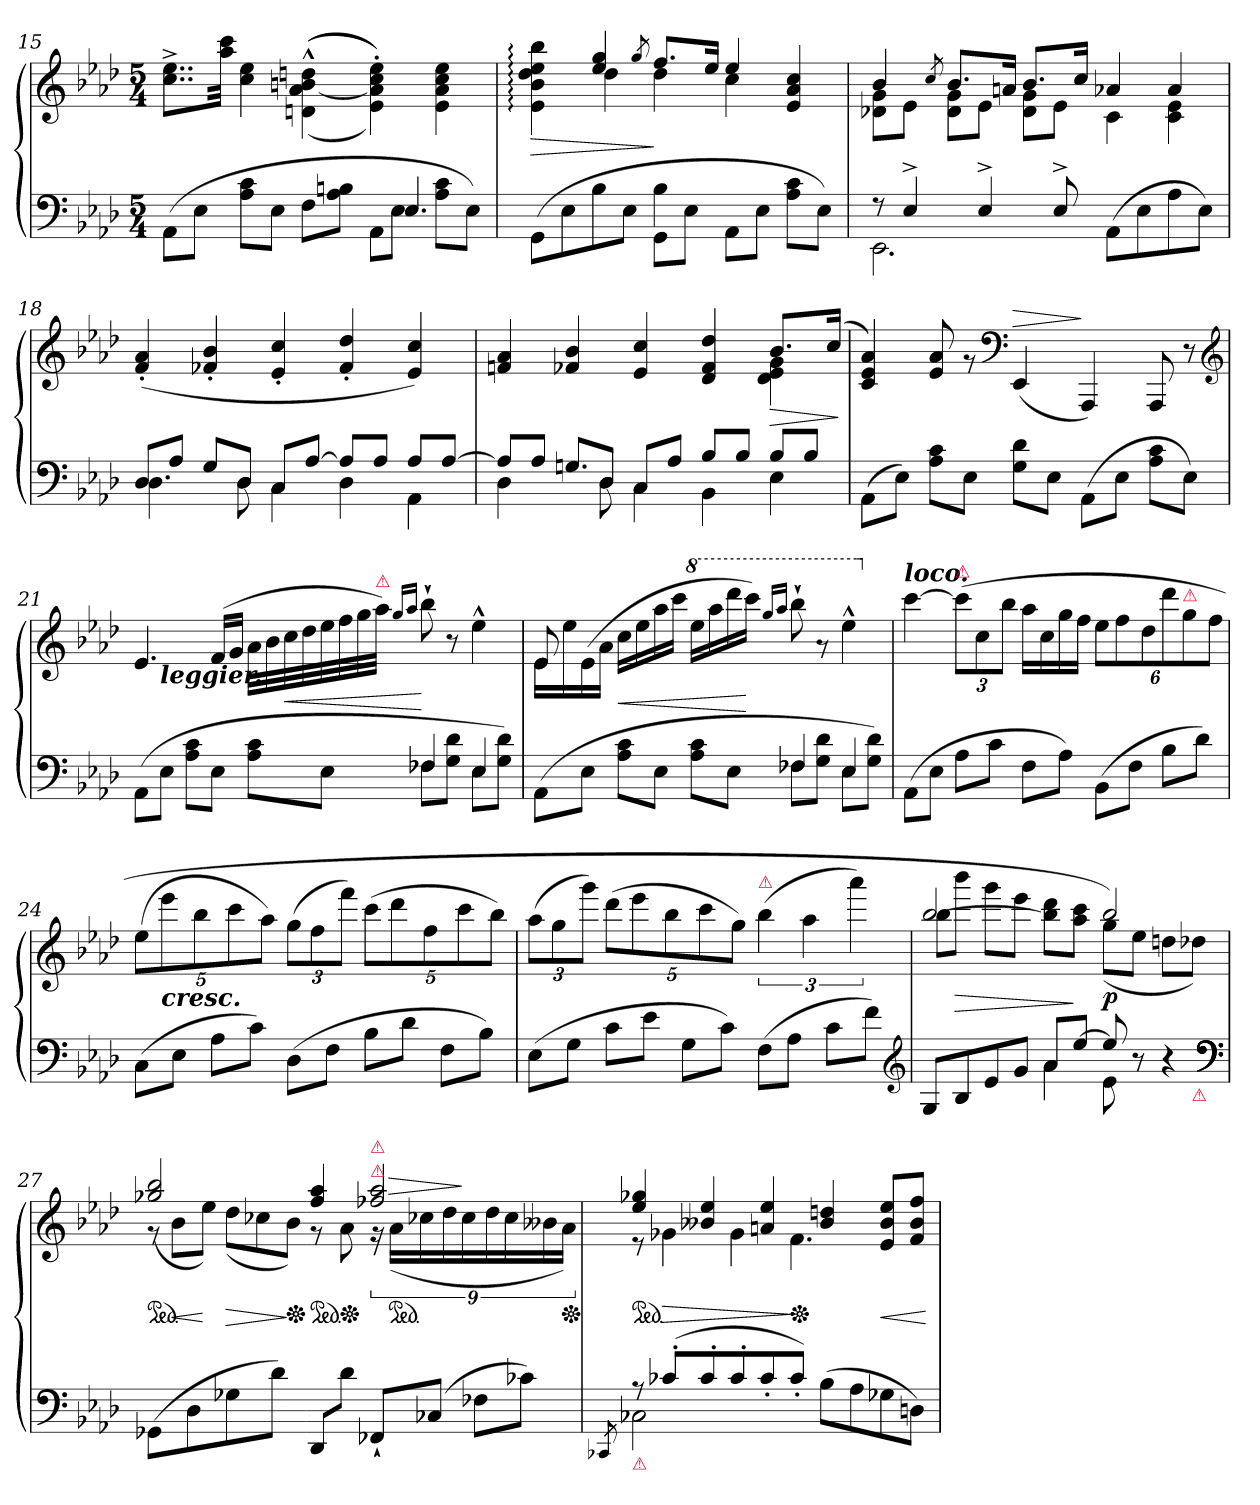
**kern	**kern	**dynam
*part1	*part1	*part1
*staff2	*staff1	*staff1/2
*clefF4	*clefG2	*
*k[b-e-a-d-]	*k[b-e-a-d-]	*
*A-:	*A-:	*
*M5/4	*M5/4	*
=15	=15	=15
*^	*	*
2.ryy	(>8AA-\L	8..cc^> 8..ee-^>L	.
.	8E-J	.	.
.	.	32aa- 32cccJkk	.
.	8A- 8cL	4cc 4ee-	.
.	8E-J	.	.
.	8FL	(<(>(>4dnj^^>\ [4a-^^>\ 4bn^^>\ 4ddn^^>\	.
.	8A- 8BnJ	.	.
8ryy	8AA-L	4e-'\ 4a-]'\ 4cc'\ 4ee-'\)))	.
4.E-	8E-J	.	.
.	8A- 8cL	4e-\ 4a-\ 4cc\ 4ee-\	.
.	8E-J)	.	.
=16	=16	=16	=16
*	*	*^	*
(>8GGL	2ryy	4ryy	4e-: 4b-: 4dd-: 4ee-: 4bb-:	>
8E-	.	.	.	.
8B-	.	4ee- 4gg	4dd-	.
8E-J	.	.	.	.
.	.	8qgg/	.	.
4B-\	8GGL	8.ffL	4dd-	]
.	8E-J	.	.	.
.	.	16ee-Jk	.	.
4ryy	8AA-\L	4ee-	4cc	.
.	8E-J	.	.	.
8A- 8cL	4ryy	4e- 4a- 4cc	4ryy	.
8E-J)	.	.	.	.
=17	=17	=17	=17	=17
8r	2.EE-	4b-	8d-X 8gL	.
4E-^<	.	.	8e-J	.
.	.	8qcc/	.	.
.	.	8.b-L	8d- 8gL	.
4E-^<	.	.	8e-J	.
.	.	16anJk	.	.
.	.	8.b-L	8d- 8gL	.
8E-^<	.	.	8e-J	.
.	.	16ccJk	.	.
2ryy	(>8AA-L	4a-X	4c	.
.	8E-	.	.	.
.	8A-	4a-	4c 4e-	.
.	8E-J)	.	.	.
*	*	*v	*v	*
=18	=18	=18	=18
8D-L	4.D-	(>4f'> 4a-'>	.
8A-J	.	.	.
8GL	.	4f-X'> 4b-'>	.
8D-J	8D-	.	.
8CL	4C	4e-'> 4cc'>	.
[8A-J	.	.	.
8A-L]	4D-	4f-'> 4dd-'>	.
8A-J	.	.	.
8A-L	4AA-	4e- 4cc)	.
[8A-J	.	.	.
=19	=19	=19	=19
!	!LO:N:vis=4	!	!
*	*	*^	*
8A-L]	4.D-	4fn 4a-	1ryy	.
8A-J	.	.	.	.
!LO:N:vis=8.	!	!	!	!
8GnL	.	4f-X 4b-	.	.
8D-J	8D-	.	.	.
8CL	4C	4e- 4cc	.	.
8A-J	.	.	.	.
8B-L	4BB-	4d- 4f- 4dd-	.	.
8B-J	.	.	.	.
8B-L	4E-	8.b-L	4d- 4e- 4g	>
8B-J	.	.	.	.
.	.	(>16ccJk	.	.
*v	*v	*	*	*
*	*v	*v	*
.	.	]
=20	=20	=20
(>8AA-\L	4c 4e- 4a-)	.
8E-J)	.	.
8A- 8cL	8e- 8a-	.
8E-J	8rg	.
*	*clefF4	*
!	!	!LO:HP:a
8G 8d-L	(<4EE-	>
8E-J	.	.
(>8AA-\L	4AAA-)	]
8E-J	.	.
8A- 8cL	8AAA-	.
8E-J)	8r	.
*	*clefG2	*
=21	=21	=21
*^	*^	*
2.ryy	(>8AA-\L	4.e-	8ryy	.
!	!	!	!LO:TX:b:Bi:t=leggier.	!
.	8E-J	.	1ryy	.
.	8A- 8cL	.	.	.
.	8E-J	(>16fLL	.	.
.	.	16gJJ	.	.
.	8A- 8cL	32a-LLL	.	.
.	.	32b-	.	.
.	.	32cc	.	<
.	.	32dd-	.	.
.	8E-J	32ee-	.	.
.	.	32ff	.	.
.	.	32gg	.	.
!	!	!LO:TX:a:color=crimson:t=⚠	!	!
.	.	32aa-JJJ)	.	.
.	.	16qqgg/LL	.	.
.	.	16qqaa-/JJ	.	.
4F-X	8F-XL	8bb-`>	.	[
.	8G 8d-J	8r	.	.
4E-	8E-L	4ee-^^>	.	.
.	8G 8d-J)	.	8ryy	.
=22	=22	=22	=22	=22
2.ryy	(>8AA-\L	8e-	16e-LL	.
.	.	.	16ee-	.
.	8E-J	8ryy	(>16e-	.
.	.	.	16a-JJ	.
.	8A- 8cL	1ryy	16ccLL	<
.	.	.	16ee-	.
.	8E-J	.	16aa-	.
.	.	.	16cccJJ	.
*	*	*8va	*	*
.	8A- 8cL	.	16eee-LL	.
.	.	.	16aaa-	.
.	8E-J	.	16dddd-	.
.	.	.	16ccccJJ)	[
.	.	.	16qqgggLL	.
.	.	.	16qqaaa-JJ	.
4F-X	8F-XL	.	8bbb-`>	.
.	8G 8d-J	.	8raa	.
4E-	8E-L	.	4eee-^^>	.
.	8G 8d-J)	.	.	.
*v	*v	*	*	*
*	*v	*v	*
=23	=23	=23
*	*X8va	*
*^	*	*
!	!	!LO:TX:a:Bi:t=loco.	!
*v	*v	*	*
(8AA-\L	[4ccc	.
8E-J	.	.
!	!LO:TX:a:color=crimson:t=⚠	!
8A-L	(>12cccL]	.
.	12cc	.
8cJ	.	.
.	12bb-J	.
8FL	16aa-LL	.
.	16cc	.
8A-J)	16gg	.
.	16ffJJ	.
(8BB-L	12ee-L	.
.	12ff	.
8FJ	.	.
.	12dd-	.
8B-L	12ddd-	.
!	!LO:TX:a:color=crimson:t=⚠	!
.	12gg	.
8d-J)	.	.
.	12ffJ	.
=24	=24	=24
(>8CL	(>10ee-L	.
!	!LO:TX:c:Bi:t=cresc.	!
.	10eee-	.
8E-J	.	.
.	10bb-	.
8A-L	.	.
.	10ccc	.
8cJ)	.	.
.	10aa-J)	.
(>8D-L	(>12ggL	.
.	12ff	.
8FJ	.	.
.	12fffJ)	.
8B-L	(>10cccL	.
.	10ddd-	.
8d-J	.	.
.	10ff	.
8FL	.	.
.	10ccc	.
8B-J)	.	.
.	10bb-J)	.
=25	=25	=25
(>8E-L	(>12aa-L	.
.	12gg	.
8GJ	.	.
.	12gggJ)	.
8cL	(>10ddd-L	.
.	10eee-	.
8e-J	.	.
.	10bb-	.
8GL	.	.
.	10ccc	.
8cJ)	.	.
.	10ggJ)	.
!	!LO:TX:a:color=crimson:t=⚠	!
(>8FL	(>6bb-	.
8A-J	.	.
.	6aa-	.
8cL	.	.
.	6aaa-)	.
8fJ)	.	.
*clefG2	*	*
=26	=26	=26
*^	*^	*
*	*^	*	*	*
8GL	2ryy	1ryy	[2bb-	8bb-L	.
8B-	.	.	.	8bbb-J	>
8e-	.	.	.	8gggL	.
8gJ	.	.	.	8eee-J	.
8a-L	4a-	.	4ryy	8bb-] 8ddd-L	.
[8ee-J	.	.	.	8aa- 8cccJ	]
8ee-]	8e-	.	2bb-)	(>8ggL	p
8r	8ryy	.	.	8ee-J	.
4r	4ryy	8ryy	.	8ddnL	.
!	!	!LO:TX:b:color=crimson:t=⚠	!	!	!
.	.	8ryy	.	8dd-XJ)	.
*clefF4	*	*	*	*	*
*v	*v	*v	*	*	*
=27	=27	=27	=27
*	*	*Xtuplet	*
*	*ped	*	*
(8GG-XL	2gg-X 2bb-	(>12r	.
.	.	12b-L	<
8D-	.	.	.
.	.	12ee-J)	[
8G-X	.	(>12dd-L	>
.	.	12cc-X	.
*	*Xped	*	*
8d-J)	.	.	.
.	.	12b-J)	]
*	*ped	*	*
8DD-/L	4ff 4aa-	8rg	.
*	*Xped	*	*
8d-\J	.	8a-	.
*	*	*tuplet	*
!	!LO:TX:a:color=crimson:t=⚠	!	!
!	!LO:TX:a:color=crimson:t=⚠	!	!
8FF-X`<L	2ff-X 2aa-	18rg	.
!	!	!	!LO:HP:a
*	*ped	*	*
.	.	(>18a-LL	>
.	.	18cc-X	.
(8C-XJ	.	.	.
.	.	18dd-	.
.	.	18cc-	]
8F-XL	.	.	.
.	.	18dd-	.
.	.	18cc-	.
8c-XJ)	.	.	.
.	.	18b--X	.
*	*Xped	*	*
.	.	18a-JJ)	.
=28	=28	=28	=28
*^	*	*	*
.	8qCC-X/	.	.	.
!LO:TX:b:color=crimson:t=⚠	!	!	!	!
*	*	*ped	*	*
8rA	2C-X	4ee- 4gg-X	8re	.
(<8c-X'<L	.	.	4g-X	>
8c-'<	.	4b--X 4ee-	.	.
8c-'<	.	.	4g-	.
8c-'<	4ryy	4an 4ee-	.	.
*	*	*Xped	*	*
8c-'<J)	.	.	4.f	]
2ryy	(>8B-L	4b-- 4ddn	.	.
.	8A-	.	.	.
.	8G-X	8e-/ 8b--/ 8ee-/L	4ryy	<
.	8DnJ)	8f 8b-- 8ffJ	.	.
*v	*v	*	*	*
*	*v	*v	*
.	.	[
=	=	=
*-	*-	*-
